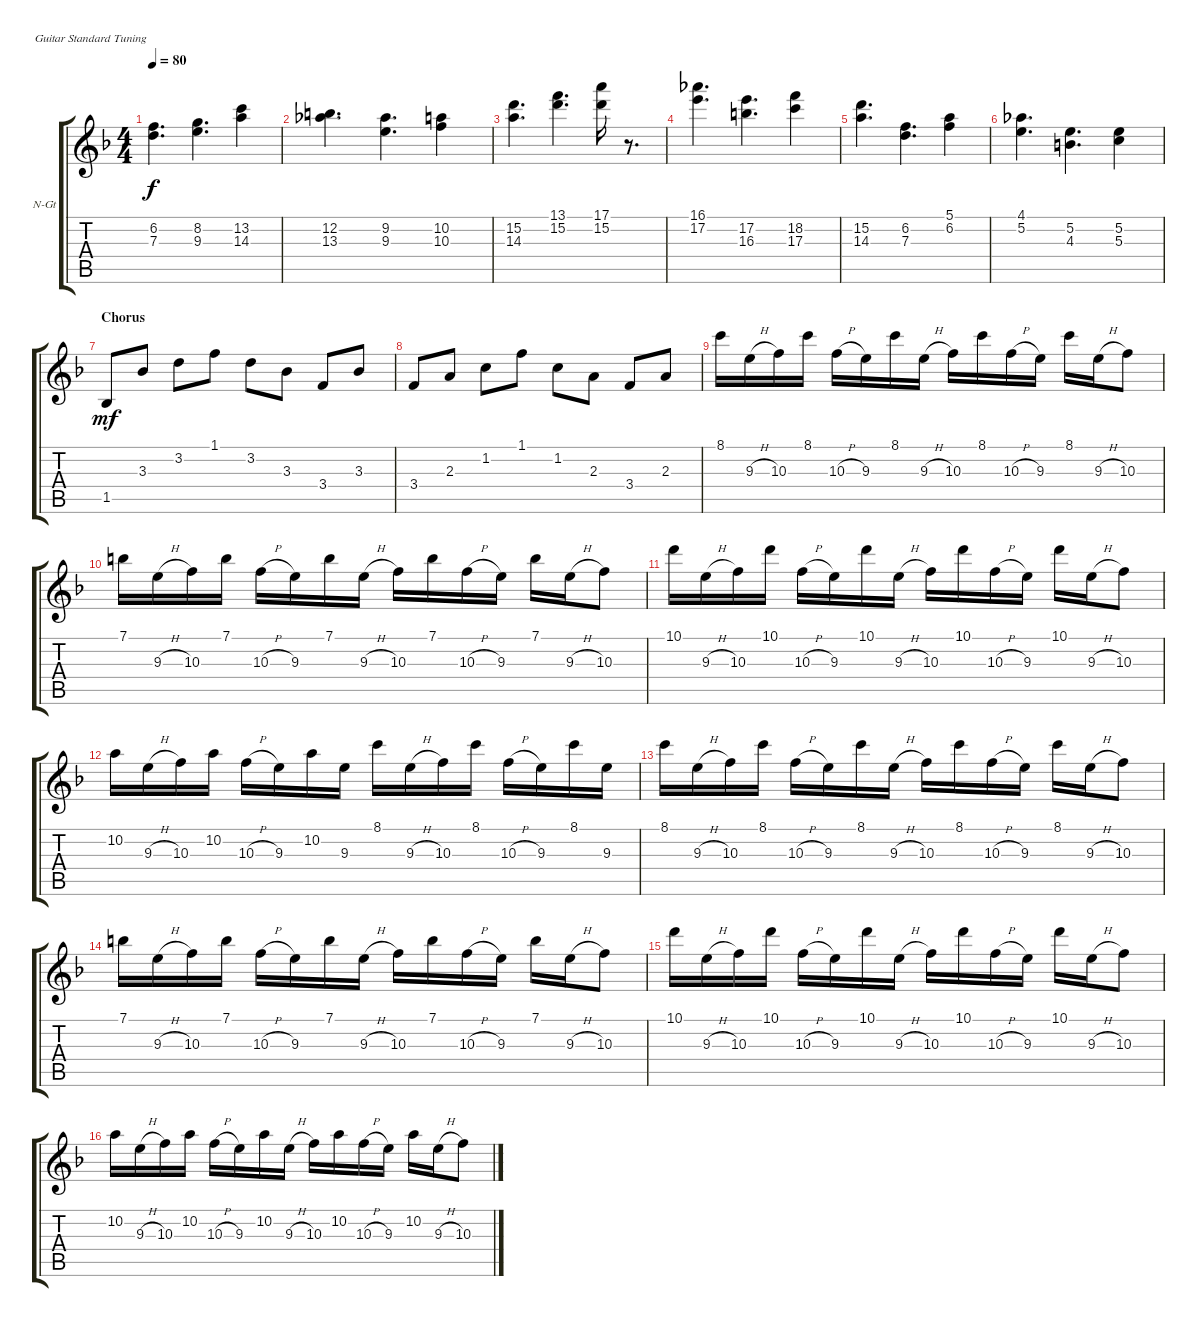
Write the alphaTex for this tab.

\defaultSystemsLayout 4
\bracketExtendMode groupsimilarinstruments
\firstSystemTrackNameOrientation horizontal
\otherSystemsTrackNameOrientation horizontal
\track ("Slash - Acoustic" "N-Gt") {instrument acousticguitarnylon}
\staff {score tabs}
\tuning (E4 B3 G3 D3 A2 E2)
\ts (4 4)
\tempo 80
\clef g2
\ks dminor
(7.3 6.2).4{d dy f} (9.3 8.2).4{d} (13.2 14.3).4 |
(12.2 13.3).4{d} (9.2 9.3).4{d} (10.2 10.3).4 |
(15.2 14.3).4{d} (15.2 13.1).4{d} (15.2 17.1).16 r.8{d} |
(17.2 16.1).4{d} (17.2 16.3).4{d} (18.2 17.3).4 |
(15.2 14.3).4{d} (6.2 7.3).4{d} (6.2 5.1).4 |
(5.2 4.1).4{d} (4.3 5.2).4{d} (5.3 5.2).4 |
\section ("" "Chorus")
1.5.8{dy mf} 3.3.8 3.2.8 1.1.8 3.2.8 3.3.8 3.4.8 3.3.8 |
3.4.8 2.3.8 1.2.8 1.1.8 1.2.8 2.3.8 3.4.8 2.3.8 |
8.1.16 9.3{h}.16 10.3.16 8.1.16 10.3{h}.16 9.3.16 8.1.16 9.3{h}.16 10.3.16 8.1.16 10.3{h}.16 9.3.16 8.1.16 9.3{h}.16 10.3.8 |
7.1.16 9.3{h}.16 10.3.16 7.1.16 10.3{h}.16 9.3.16 7.1.16 9.3{h}.16 10.3.16 7.1.16 10.3{h}.16 9.3.16 7.1.16 9.3{h}.16 10.3.8 |
10.1.16 9.3{h}.16 10.3.16 10.1.16 10.3{h}.16 9.3.16 10.1.16 9.3{h}.16 10.3.16 10.1.16 10.3{h}.16 9.3.16 10.1.16 9.3{h}.16 10.3.8 |
10.2.16 9.3{h}.16 10.3.16 10.2.16 10.3{h}.16 9.3.16 10.2.16 9.3.16 8.1.16 9.3{h}.16 10.3.16 8.1.16 10.3{h}.16 9.3.16 8.1.16 9.3.16 |
8.1.16 9.3{h}.16 10.3.16 8.1.16 10.3{h}.16 9.3.16 8.1.16 9.3{h}.16 10.3.16 8.1.16 10.3{h}.16 9.3.16 8.1.16 9.3{h}.16 10.3.8 |
7.1.16 9.3{h}.16 10.3.16 7.1.16 10.3{h}.16 9.3.16 7.1.16 9.3{h}.16 10.3.16 7.1.16 10.3{h}.16 9.3.16 7.1.16 9.3{h}.16 10.3.8 |
10.1.16 9.3{h}.16 10.3.16 10.1.16 10.3{h}.16 9.3.16 10.1.16 9.3{h}.16 10.3.16 10.1.16 10.3{h}.16 9.3.16 10.1.16 9.3{h}.16 10.3.8 |
10.2.16 9.3{h}.16 10.3.16 10.2.16 10.3{h}.16 9.3.16 10.2.16 9.3{h}.16 10.3.16 10.2.16 10.3{h}.16 9.3.16 10.2.16 9.3{h}.16 10.3.8
